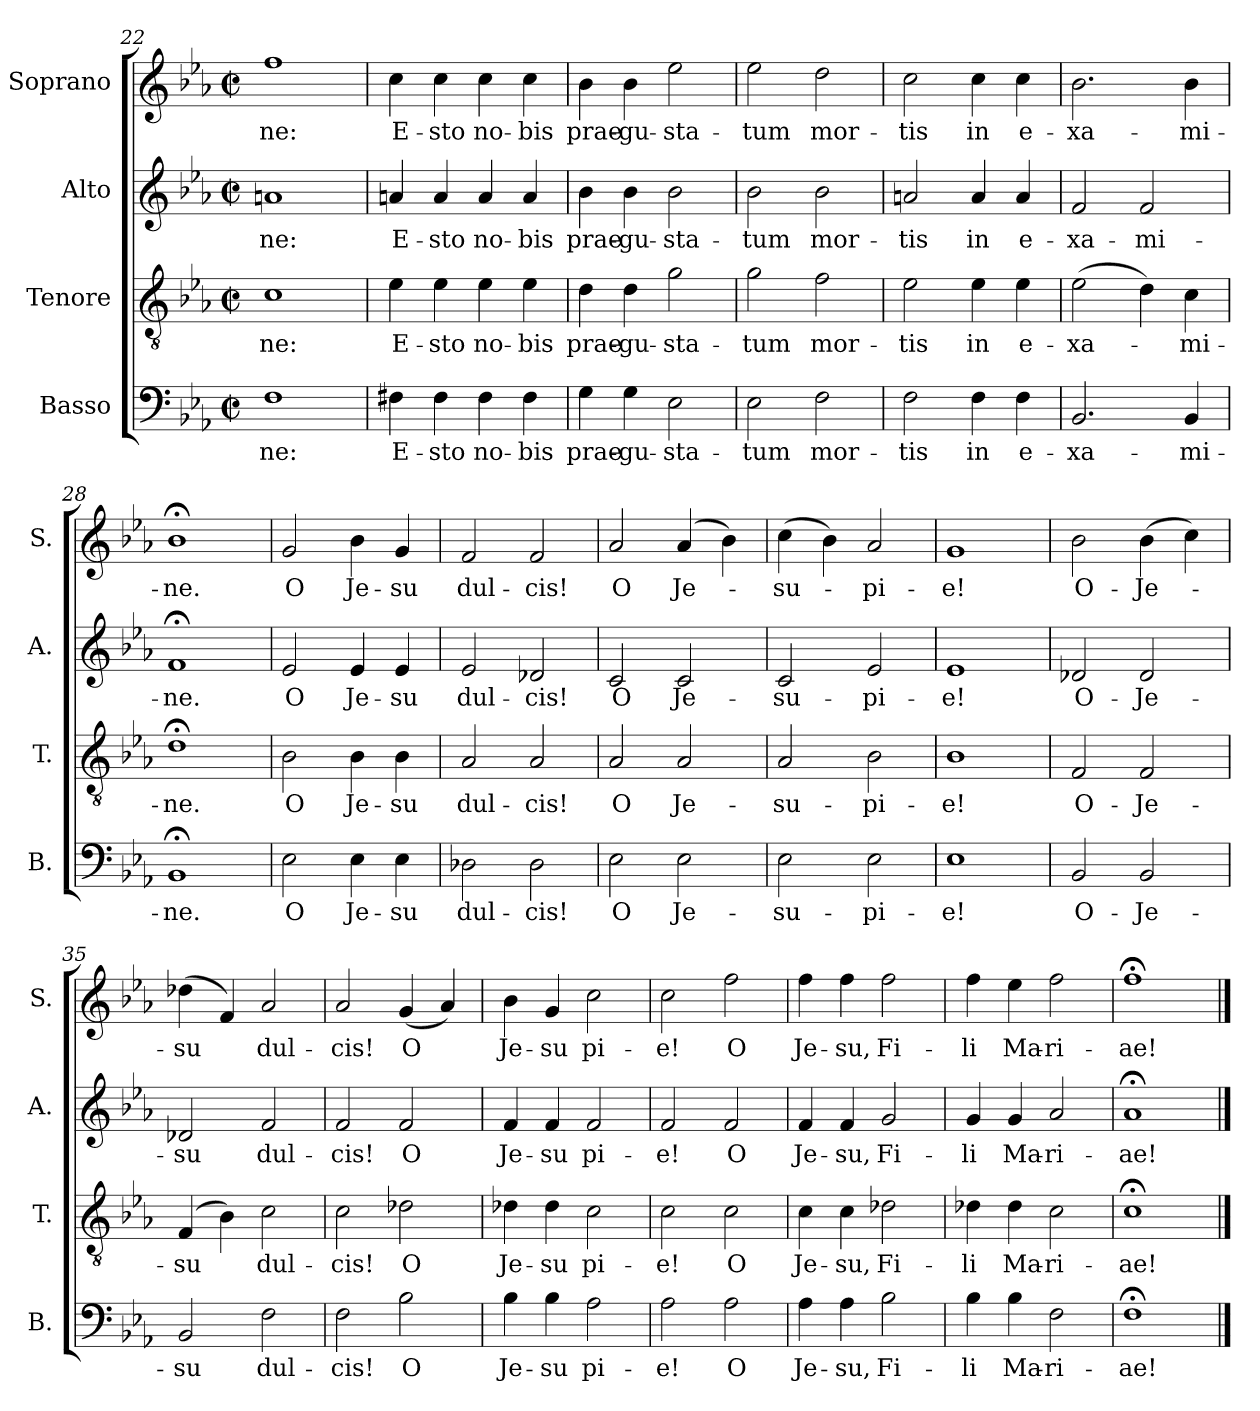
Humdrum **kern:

**kern	**text	**kern	**text	**kern	**text	**kern	**text
*part4	*part4	*part3	*part3	*part2	*part2	*part1	*part1
*staff4	*staff4	*staff3	*staff3	*staff2	*staff2	*staff1	*staff1
*I"Basso	*	*I"Tenore	*	*I"Alto	*	*I"Soprano	*
*I'B.	*	*I'T.	*	*I'A.	*	*I'S.	*
*clefF4	*	*clefGv2	*	*clefG2	*	*clefG2	*
*k[b-e-a-]	*	*k[b-e-a-]	*	*k[b-e-a-]	*	*k[b-e-a-]	*
*E-:	*	*E-:	*	*E-:	*	*E-:	*
*M2/2	*	*M2/2	*	*M2/2	*	*M2/2	*
*met(c|)	*	*met(c|)	*	*met(c|)	*	*met(c|)	*
=22	=22	=22	=22	=22	=22	=22	=22
!	!LO:LY:b	!	!LO:LY:b	!	!LO:LY:b	!	!LO:LY:b
1F	-ne:	1c	-ne:	1an	-ne:	1ff	-ne:
=23	=23	=23	=23	=23	=23	=23	=23
!	!LO:LY:b	!	!LO:LY:b	!	!LO:LY:b	!	!LO:LY:b
4F#X\	E-	4e-\	E-	4an/	E-	4cc\	E-
!	!LO:LY:b	!	!LO:LY:b	!	!LO:LY:b	!	!LO:LY:b
4F#\	-sto	4e-\	-sto	4a/	-sto	4cc\	-sto
!	!LO:LY:b	!	!LO:LY:b	!	!LO:LY:b	!	!LO:LY:b
4F#\	no-	4e-\	no-	4a/	no-	4cc\	no-
!	!LO:LY:b	!	!LO:LY:b	!	!LO:LY:b	!	!LO:LY:b
4F#\	-bis	4e-\	-bis	4a/	-bis	4cc\	-bis
=24	=24	=24	=24	=24	=24	=24	=24
!	!LO:LY:b	!	!LO:LY:b	!	!LO:LY:b	!	!LO:LY:b
4G\	prae-	4d\	prae-	4b-\	prae-	4b-\	prae-
!	!LO:LY:b	!	!LO:LY:b	!	!LO:LY:b	!	!LO:LY:b
4G\	-gu-	4d\	-gu-	4b-\	-gu-	4b-\	-gu-
!	!LO:LY:b	!	!LO:LY:b	!	!LO:LY:b	!	!LO:LY:b
2E-\	-sta-	2g\	-sta-	2b-\	-sta-	2ee-\	-sta-
=25	=25	=25	=25	=25	=25	=25	=25
!	!LO:LY:b	!	!LO:LY:b	!	!LO:LY:b	!	!LO:LY:b
2E-\	-tum	2g\	-tum	2b-\	-tum	2ee-\	-tum
!	!LO:LY:b	!	!LO:LY:b	!	!LO:LY:b	!	!LO:LY:b
2F\	mor-	2f\	mor-	2b-\	mor-	2dd\	mor-
!!LO:LB:g=z
=26	=26	=26	=26	=26	=26	=26	=26
!	!LO:LY:b	!	!LO:LY:b	!	!LO:LY:b	!	!LO:LY:b
2F\	-tis	2e-\	-tis	2an/	-tis	2cc\	-tis
!	!LO:LY:b	!	!LO:LY:b	!	!LO:LY:b	!	!LO:LY:b
4F\	in	4e-\	in	4a/	in	4cc\	in
!	!LO:LY:b	!	!LO:LY:b	!	!LO:LY:b	!	!LO:LY:b
4F\	e-	4e-\	e-	4a/	e-	4cc\	e-
=27	=27	=27	=27	=27	=27	=27	=27
!	!LO:LY:b	!	!LO:LY:b	!	!LO:LY:b	!	!LO:LY:b
2.BB-/	-xa-	(>2e-\	-xa-	2f/	-xa-	2.b-\	-xa-
!	!	!	!	!	!LO:LY:b	!	!
.	.	4d\)	.	2f/	-mi-	.	.
!	!LO:LY:b	!	!LO:LY:b	!	!	!	!LO:LY:b
4BB-/	-mi-	4c\	-mi-	.	.	4b-\	-mi-
=28	=28	=28	=28	=28	=28	=28	=28
!	!LO:LY:b	!	!LO:LY:b	!	!LO:LY:b	!	!LO:LY:b
1BB-;	-ne.	1d;<	-ne.	1f;	-ne.	1b-;<	-ne.
=29	=29	=29	=29	=29	=29	=29	=29
!	!LO:LY:b	!	!LO:LY:b	!	!LO:LY:b	!	!LO:LY:b
2E-\	O	2B-\	O	2e-/	O	2g/	O
!	!LO:LY:b	!	!LO:LY:b	!	!LO:LY:b	!	!LO:LY:b
4E-\	Je-	4B-\	Je-	4e-/	Je-	4b-\	Je-
!	!LO:LY:b	!	!LO:LY:b	!	!LO:LY:b	!	!LO:LY:b
4E-\	-su	4B-\	-su	4e-/	-su	4g/	-su
=30	=30	=30	=30	=30	=30	=30	=30
!	!LO:LY:b	!	!LO:LY:b	!	!LO:LY:b	!	!LO:LY:b
2D-X\	dul-	2A-/	dul-	2e-/	dul-	2f/	dul-
!	!LO:LY:b	!	!LO:LY:b	!	!LO:LY:b	!	!LO:LY:b
2D-\	-cis!	2A-/	-cis!	2d-X/	-cis!	2f/	-cis!
!!LO:PB:g=z
=31	=31	=31	=31	=31	=31	=31	=31
!	!LO:LY:b	!	!LO:LY:b	!	!LO:LY:b	!	!LO:LY:b
2E-\	O	2A-/	O	2c/	O	2a-/	O
!	!LO:LY:b	!	!LO:LY:b	!	!LO:LY:b	!	!LO:LY:b
2E-\	Je-	2A-/	Je-	2c/	Je-	(4a-/	Je-
.	.	.	.	.	.	4b-\)	.
=32	=32	=32	=32	=32	=32	=32	=32
!	!LO:LY:b	!	!LO:LY:b	!	!LO:LY:b	!	!LO:LY:b
2E-\	-su-	2A-/	-su-	2c/	-su-	(>4cc\	-su-
.	.	.	.	.	.	4b-\)	.
!	!LO:LY:b	!	!LO:LY:b	!	!LO:LY:b	!	!LO:LY:b
2E-\	-pi-	2B-\	-pi-	2e-/	-pi-	2a-/	-pi-
=33	=33	=33	=33	=33	=33	=33	=33
!	!LO:LY:b	!	!LO:LY:b	!	!LO:LY:b	!	!LO:LY:b
1E-	-e!	1B-	-e!	1e-	-e!	1g	-e!
=34	=34	=34	=34	=34	=34	=34	=34
!	!LO:LY:b	!	!LO:LY:b	!	!LO:LY:b	!	!LO:LY:b
2BB-/	O-	2F/	O-	2d-X/	O-	2b-\	O-
!	!LO:LY:b	!	!LO:LY:b	!	!LO:LY:b	!	!LO:LY:b
2BB-/	-Je-	2F/	-Je-	2d-/	-Je-	(>4b-\	-Je-
.	.	.	.	.	.	4cc\)	.
=35	=35	=35	=35	=35	=35	=35	=35
!	!LO:LY:b	!	!LO:LY:b	!	!LO:LY:b	!	!LO:LY:b
2BB-/	-su	(4F/	-su	2d-X/	-su	(>4dd-X\	-su
.	.	4B-\)	.	.	.	4f/)	.
!	!LO:LY:b	!	!LO:LY:b	!	!LO:LY:b	!	!LO:LY:b
2F\	dul-	2c\	dul-	2f/	dul-	2a-/	dul-
!!LO:LB:g=z
=36	=36	=36	=36	=36	=36	=36	=36
!	!LO:LY:b	!	!LO:LY:b	!	!LO:LY:b	!	!LO:LY:b
2F\	-cis!	2c\	-cis!	2f/	-cis!	2a-/	-cis!
!	!LO:LY:b	!	!LO:LY:b	!	!LO:LY:b	!	!LO:LY:b
2B-\	O	2d-X\	O	2f/	O	(<4g/	O
.	.	.	.	.	.	4a-/)	.
=37	=37	=37	=37	=37	=37	=37	=37
!	!LO:LY:b	!	!LO:LY:b	!	!LO:LY:b	!	!LO:LY:b
4B-\	Je-	4d-X\	Je-	4f/	Je-	4b-\	Je-
!	!LO:LY:b	!	!LO:LY:b	!	!LO:LY:b	!	!LO:LY:b
4B-\	-su	4d-\	-su	4f/	-su	4g/	-su
!	!LO:LY:b	!	!LO:LY:b	!	!LO:LY:b	!	!LO:LY:b
2A-\	pi-	2c\	pi-	2f/	pi-	2cc\	pi-
=38	=38	=38	=38	=38	=38	=38	=38
!	!LO:LY:b	!	!LO:LY:b	!	!LO:LY:b	!	!LO:LY:b
2A-\	-e!	2c\	-e!	2f/	-e!	2cc\	-e!
!	!LO:LY:b	!	!LO:LY:b	!	!LO:LY:b	!	!LO:LY:b
2A-\	O	2c\	O	2f/	O	2ff\	O
=39	=39	=39	=39	=39	=39	=39	=39
!	!LO:LY:b	!	!LO:LY:b	!	!LO:LY:b	!	!LO:LY:b
4A-\	Je-	4c\	Je-	4f/	Je-	4ff\	Je-
!	!LO:LY:b	!	!LO:LY:b	!	!LO:LY:b	!	!LO:LY:b
4A-\	-su,	4c\	-su,	4f/	-su,	4ff\	-su,
!	!LO:LY:b	!	!LO:LY:b	!	!LO:LY:b	!	!LO:LY:b
2B-\	Fi-	2d-X\	Fi-	2g/	Fi-	2ff\	Fi-
=40	=40	=40	=40	=40	=40	=40	=40
!	!LO:LY:b	!	!LO:LY:b	!	!LO:LY:b	!	!LO:LY:b
4B-\	-li	4d-X\	-li	4g/	-li	4ff\	-li
!	!LO:LY:b	!	!LO:LY:b	!	!LO:LY:b	!	!LO:LY:b
4B-\	Ma-	4d-\	Ma-	4g/	Ma-	4ee-\	Ma-
!	!LO:LY:b	!	!LO:LY:b	!	!LO:LY:b	!	!LO:LY:b
2F\	-ri-	2c\	-ri-	2a-/	-ri-	2ff\	-ri-
=41	=41	=41	=41	=41	=41	=41	=41
!	!LO:LY:b	!	!LO:LY:b	!	!LO:LY:b	!	!LO:LY:b
1F;<	-ae!	1c;<	-ae!	1a-;	-ae!	1ff;<	-ae!
==	==	==	==	==	==	==	==
*-	*-	*-	*-	*-	*-	*-	*-
